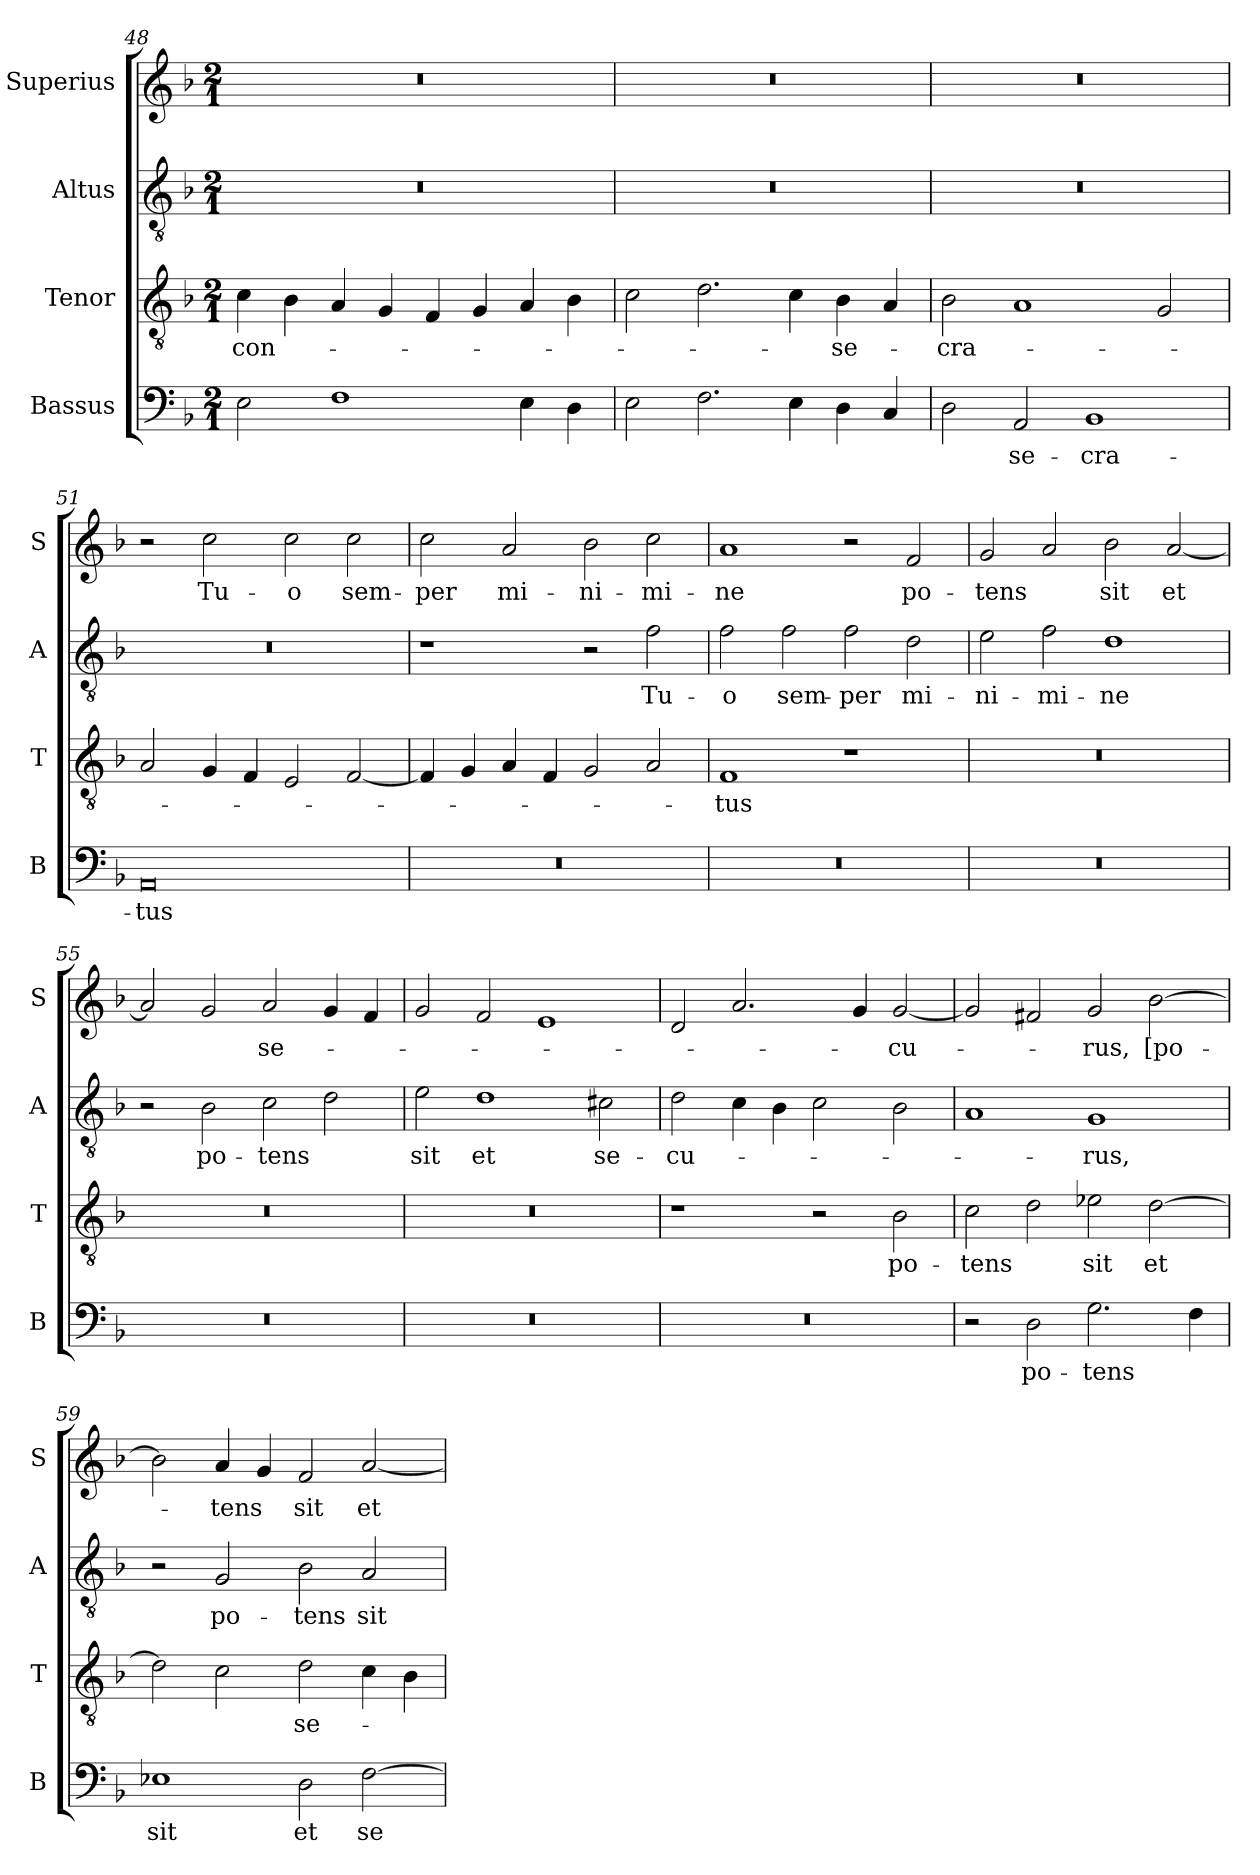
**kern	**text	**kern	**text	**kern	**text	**kern	**text
*part4	*part4	*part3	*part3	*part2	*part2	*part1	*part1
*staff4	*staff4	*staff3	*staff3	*staff2	*staff2	*staff1	*staff1
*I"Bassus	*	*I"Tenor	*	*I"Altus	*	*I"Superius	*
*I'B	*	*I'T	*	*I'A	*	*I'S	*
*clefF4	*	*clefGv2	*	*clefGv2	*	*clefG2	*
*k[b-]	*	*k[b-]	*	*k[b-]	*	*k[b-]	*
*F:	*	*F:	*	*F:	*	*F:	*
*M2/1	*	*M2/1	*	*M2/1	*	*M2/1	*
=48	=48	=48	=48	=48	=48	=48	=48
2E	.	4c	con-	0r	.	0r	.
.	.	4B-	.	.	.	.	.
1F	.	4A	.	.	.	.	.
.	.	4G	.	.	.	.	.
.	.	4F	.	.	.	.	.
.	.	4G	.	.	.	.	.
4E	.	4A	.	.	.	.	.
4D	.	4B-	.	.	.	.	.
=49	=49	=49	=49	=49	=49	=49	=49
2E	.	2c	.	0r	.	0r	.
2.F	.	2.d	.	.	.	.	.
4E	.	4c	.	.	.	.	.
4D	.	4B-	-se-	.	.	.	.
4C	.	4A	.	.	.	.	.
=50	=50	=50	=50	=50	=50	=50	=50
2D	.	2B-	-cra-	0r	.	0r	.
2AA	-se-	1A	.	.	.	.	.
1BB-	-cra-	.	.	.	.	.	.
.	.	2G	.	.	.	.	.
=51	=51	=51	=51	=51	=51	=51	=51
0AA	-tus	2A	.	0r	.	2r	.
.	.	4G	.	.	.	2cc	Tu-
.	.	4F	.	.	.	.	.
.	.	2E	.	.	.	2cc	-o
.	.	[2F	.	.	.	2cc	sem-
=52	=52	=52	=52	=52	=52	=52	=52
0r	.	4F]	.	1r	.	2cc	-per
.	.	4G	.	.	.	.	.
.	.	4A	.	.	.	2a	mi-
.	.	4F	.	.	.	.	.
.	.	2G	.	2r	.	2b-	-ni-
.	.	2A	.	2f	Tu-	2cc	-mi-
=53	=53	=53	=53	=53	=53	=53	=53
0r	.	1F	-tus	2f	-o	1a	-ne
.	.	.	.	2f	sem-	.	.
.	.	1r	.	2f	-per	2r	.
.	.	.	.	2d	mi-	2f	po-
=54	=54	=54	=54	=54	=54	=54	=54
0r	.	0r	.	2e	-ni-	2g	-tens
.	.	.	.	2f	-mi-	2a	.
.	.	.	.	1d	-ne	2b-	sit
.	.	.	.	.	.	[2a	et
=55	=55	=55	=55	=55	=55	=55	=55
0r	.	0r	.	2r	.	2a]	.
.	.	.	.	2B-	po-	2g	.
.	.	.	.	2c	-tens	2a	se-
.	.	.	.	2d	.	4g	.
.	.	.	.	.	.	4f	.
=56	=56	=56	=56	=56	=56	=56	=56
0r	.	0r	.	2e	sit	2g	.
.	.	.	.	1d	et	2f	.
.	.	.	.	.	.	1e	.
.	.	.	.	2c#X	se-	.	.
=57	=57	=57	=57	=57	=57	=57	=57
0r	.	1r	.	2d	-cu-	2d	.
.	.	.	.	4c	.	2.a	.
.	.	.	.	4B-	.	.	.
.	.	2r	.	2c	.	.	.
.	.	.	.	.	.	4g	.
.	.	2B-	po-	2B-	.	[2g	-cu-
=58	=58	=58	=58	=58	=58	=58	=58
2r	.	2c	-tens	1A	.	2g]	.
2D	po-	2d	.	.	.	2f#X	.
2.G	-tens	2e-X	sit	1G	-rus,	2g	-rus,
.	.	[2d	et	.	.	[2b-	[po-
4F	.	.	.	.	.	.	.
=59	=59	=59	=59	=59	=59	=59	=59
1E-X	sit	2d]	.	2r	.	2b-]	.
.	.	2c	.	2G	po-	4a	-tens
.	.	.	.	.	.	4g	.
2D	et	2d	se-	2B-	-tens	2f	sit
[2F	se-	4c	.	2A	sit	[2a	et
.	.	4B-	.	.	.	.	.
=	=	=	=	=	=	=	=
*-	*-	*-	*-	*-	*-	*-	*-
